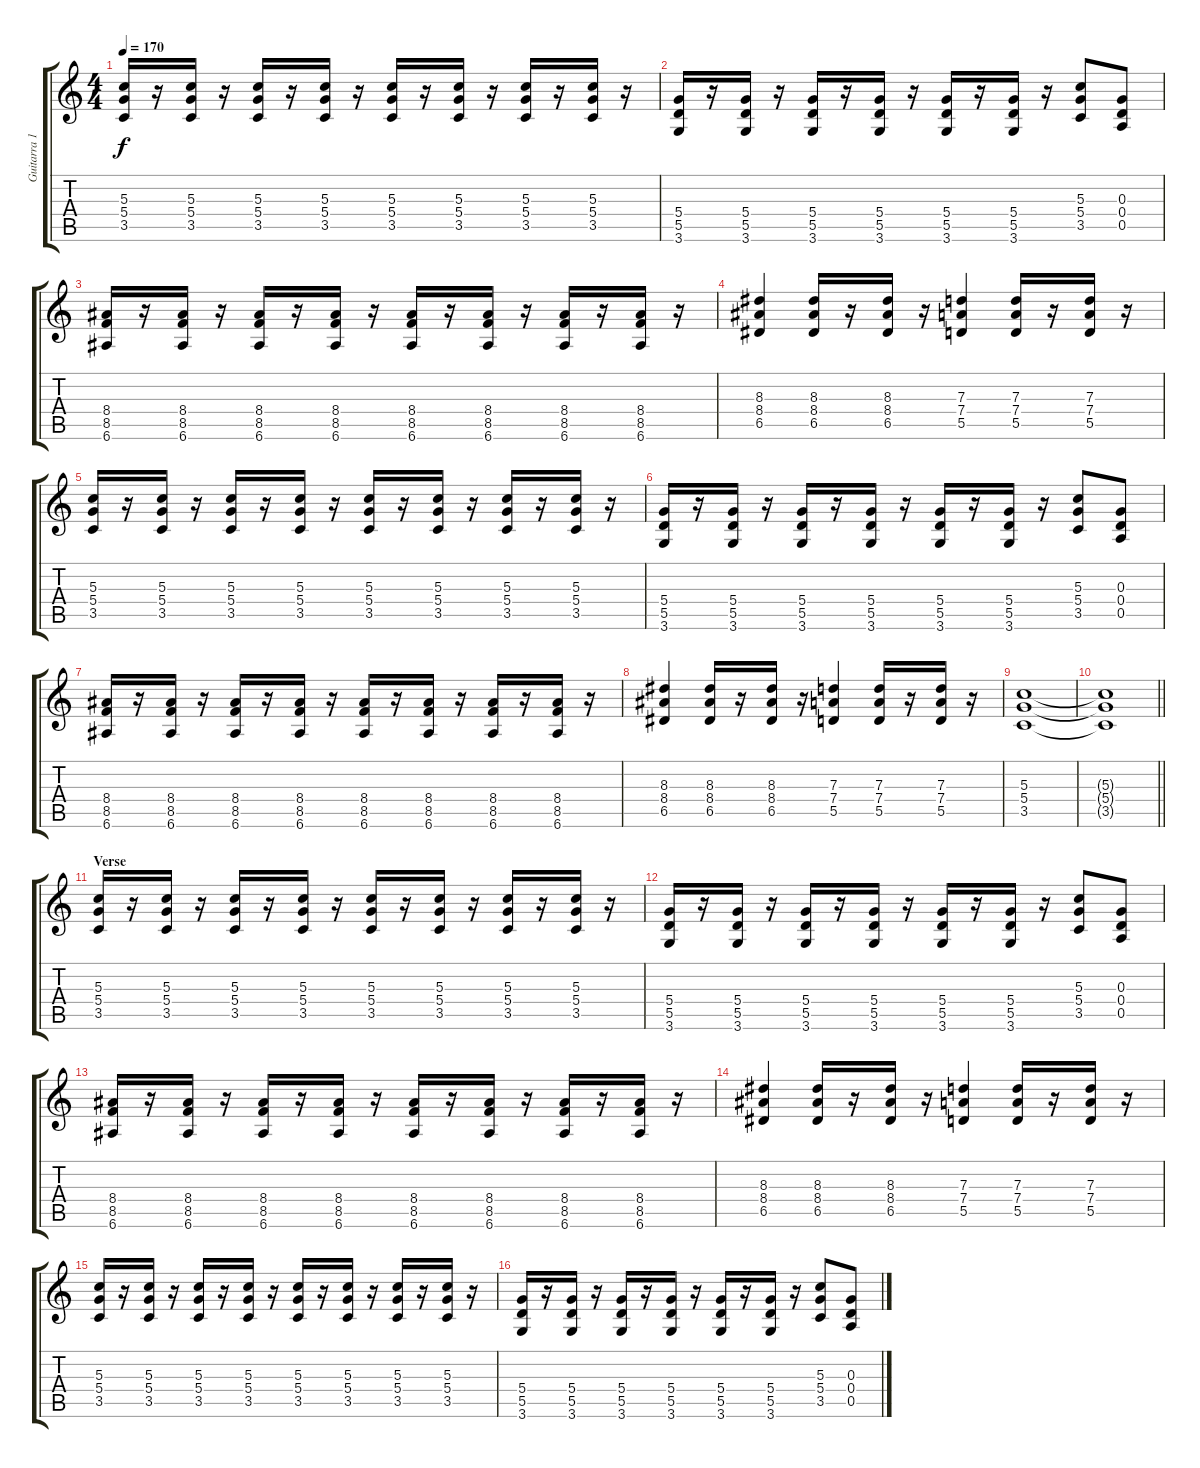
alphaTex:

\track ("Guitarra 1 - Mathias" "Guitarra 1") {instrument overdrivenguitar}
\staff {score tabs}
\tuning (E4 B3 G3 D3 A2 E2) {hide}
\ts (4 4)
\tempo 170
\clef g2
\ks c
(5.3 5.4 3.5).16{dy f} r.16 (5.3 5.4 3.5).16 r.16 (5.3 5.4 3.5).16 r.16 (5.3 5.4 3.5).16 r.16 (5.3 5.4 3.5).16 r.16 (5.3 5.4 3.5).16 r.16 (5.3 5.4 3.5).16 r.16 (5.3 5.4 3.5).16 r.16 |
(5.4 5.5 3.6).16 r.16 (5.4 5.5 3.6).16 r.16 (5.4 5.5 3.6).16 r.16 (5.4 5.5 3.6).16 r.16 (5.4 5.5 3.6).16 r.16 (5.4 5.5 3.6).16 r.16 (5.3 5.4 3.5).8 (0.3 0.4 0.5).8 |
(8.4 8.5 6.6).16 r.16 (8.4 8.5 6.6).16 r.16 (8.4 8.5 6.6).16 r.16 (8.4 8.5 6.6).16 r.16 (8.4 8.5 6.6).16 r.16 (8.4 8.5 6.6).16 r.16 (8.4 8.5 6.6).16 r.16 (8.4 8.5 6.6).16 r.16 |
(8.3 8.4 6.5).4 (8.3 8.4 6.5).16 r.16 (8.3 8.4 6.5).16 r.16 (7.3 7.4 5.5).4 (7.3 7.4 5.5).16 r.16 (7.3 7.4 5.5).16 r.16 |
(5.3 5.4 3.5).16 r.16 (5.3 5.4 3.5).16 r.16 (5.3 5.4 3.5).16 r.16 (5.3 5.4 3.5).16 r.16 (5.3 5.4 3.5).16 r.16 (5.3 5.4 3.5).16 r.16 (5.3 5.4 3.5).16 r.16 (5.3 5.4 3.5).16 r.16 |
(5.4 5.5 3.6).16 r.16 (5.4 5.5 3.6).16 r.16 (5.4 5.5 3.6).16 r.16 (5.4 5.5 3.6).16 r.16 (5.4 5.5 3.6).16 r.16 (5.4 5.5 3.6).16 r.16 (5.3 5.4 3.5).8 (0.3 0.4 0.5).8 |
(8.4 8.5 6.6).16 r.16 (8.4 8.5 6.6).16 r.16 (8.4 8.5 6.6).16 r.16 (8.4 8.5 6.6).16 r.16 (8.4 8.5 6.6).16 r.16 (8.4 8.5 6.6).16 r.16 (8.4 8.5 6.6).16 r.16 (8.4 8.5 6.6).16 r.16 |
(8.3 8.4 6.5).4 (8.3 8.4 6.5).16 r.16 (8.3 8.4 6.5).16 r.16 (7.3 7.4 5.5).4 (7.3 7.4 5.5).16 r.16 (7.3 7.4 5.5).16 r.16 |
(5.3 5.4 3.5).1 |
\barLineRight lightlight
(5.3{t} 5.4{t} 3.5{t}).1 |
\section ("" "Verse")
(5.3 5.4 3.5).16 r.16 (5.3 5.4 3.5).16 r.16 (5.3 5.4 3.5).16 r.16 (5.3 5.4 3.5).16 r.16 (5.3 5.4 3.5).16 r.16 (5.3 5.4 3.5).16 r.16 (5.3 5.4 3.5).16 r.16 (5.3 5.4 3.5).16 r.16 |
(5.4 5.5 3.6).16 r.16 (5.4 5.5 3.6).16 r.16 (5.4 5.5 3.6).16 r.16 (5.4 5.5 3.6).16 r.16 (5.4 5.5 3.6).16 r.16 (5.4 5.5 3.6).16 r.16 (5.3 5.4 3.5).8 (0.3 0.4 0.5).8 |
(8.4 8.5 6.6).16 r.16 (8.4 8.5 6.6).16 r.16 (8.4 8.5 6.6).16 r.16 (8.4 8.5 6.6).16 r.16 (8.4 8.5 6.6).16 r.16 (8.4 8.5 6.6).16 r.16 (8.4 8.5 6.6).16 r.16 (8.4 8.5 6.6).16 r.16 |
(8.3 8.4 6.5).4 (8.3 8.4 6.5).16 r.16 (8.3 8.4 6.5).16 r.16 (7.3 7.4 5.5).4 (7.3 7.4 5.5).16 r.16 (7.3 7.4 5.5).16 r.16 |
(5.3 5.4 3.5).16 r.16 (5.3 5.4 3.5).16 r.16 (5.3 5.4 3.5).16 r.16 (5.3 5.4 3.5).16 r.16 (5.3 5.4 3.5).16 r.16 (5.3 5.4 3.5).16 r.16 (5.3 5.4 3.5).16 r.16 (5.3 5.4 3.5).16 r.16 |
(5.4 5.5 3.6).16 r.16 (5.4 5.5 3.6).16 r.16 (5.4 5.5 3.6).16 r.16 (5.4 5.5 3.6).16 r.16 (5.4 5.5 3.6).16 r.16 (5.4 5.5 3.6).16 r.16 (5.3 5.4 3.5).8 (0.3 0.4 0.5).8
